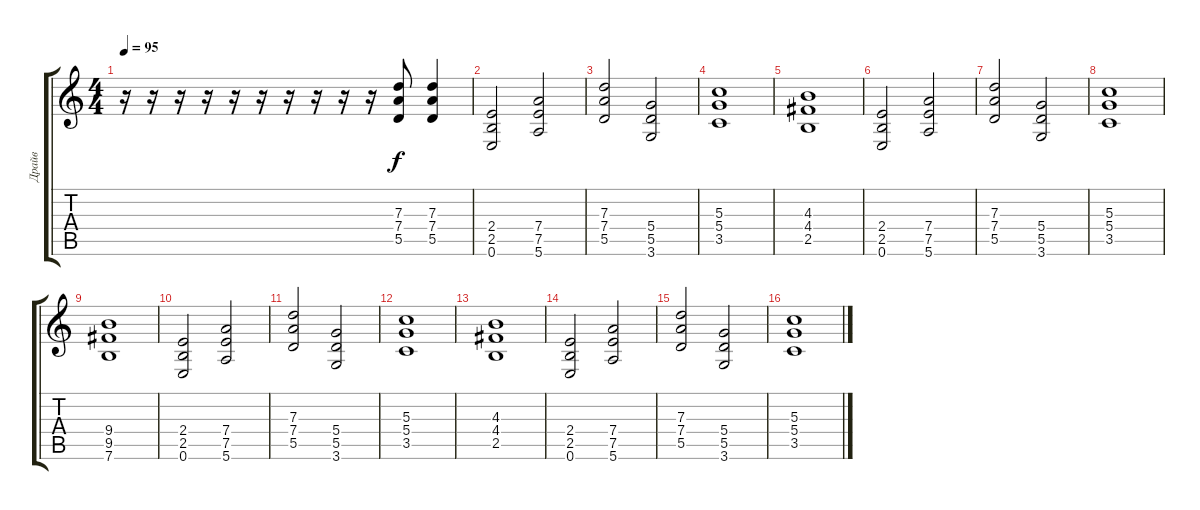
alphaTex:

\track ("Драйв" "Драйв") {instrument distortionguitar}
\staff {score tabs}
\tuning (E4 B3 G3 D3 A2 E2) {hide}
\ts (4 4)
\tempo 95
\clef g2
\ks c
r.16{dy f} r.16 r.16 r.16 r.16 r.16 r.16 r.16 r.16 r.16 (7.3 7.4 5.5).8 (7.3 7.4 5.5).4 |
(2.4 2.5 0.6).2 (7.4 7.5 5.6).2 |
(7.3 7.4 5.5).2 (5.4 5.5 3.6).2 |
(5.3 5.4 3.5).1 |
(4.3 4.4 2.5).1 |
(2.4 2.5 0.6).2 (7.4 7.5 5.6).2 |
(7.3 7.4 5.5).2 (5.4 5.5 3.6).2 |
(5.3 5.4 3.5).1 |
(9.4 9.5 7.6).1 |
(2.4 2.5 0.6).2 (7.4 7.5 5.6).2 |
(7.3 7.4 5.5).2 (5.4 5.5 3.6).2 |
(5.3 5.4 3.5).1 |
(4.3 4.4 2.5).1 |
(2.4 2.5 0.6).2 (7.4 7.5 5.6).2 |
(7.3 7.4 5.5).2 (5.4 5.5 3.6).2 |
(5.3 5.4 3.5).1
